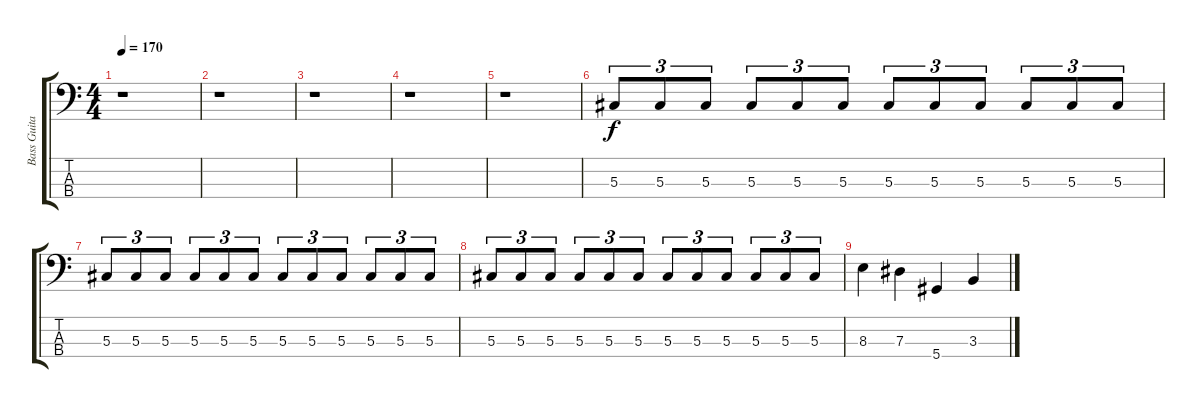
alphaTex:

\track ("Bass Guitar" "Bass Guita") {instrument electricbassfinger}
\staff {score tabs}
\tuning (Gb2 Db2 Ab1 Eb1) {hide}
\ts (4 4)
\tempo 170
\clef f4
\ks c
r.1{dy f} |
r.1 |
r.1 |
r.1 |
r.1 |
5.3.8{tu (3 2)} 5.3.8{tu (3 2)} 5.3.8{tu (3 2)} 5.3.8{tu (3 2)} 5.3.8{tu (3 2)} 5.3.8{tu (3 2)} 5.3.8{tu (3 2)} 5.3.8{tu (3 2)} 5.3.8{tu (3 2)} 5.3.8{tu (3 2)} 5.3.8{tu (3 2)} 5.3.8{tu (3 2)} |
5.3.8{tu (3 2)} 5.3.8{tu (3 2)} 5.3.8{tu (3 2)} 5.3.8{tu (3 2)} 5.3.8{tu (3 2)} 5.3.8{tu (3 2)} 5.3.8{tu (3 2)} 5.3.8{tu (3 2)} 5.3.8{tu (3 2)} 5.3.8{tu (3 2)} 5.3.8{tu (3 2)} 5.3.8{tu (3 2)} |
5.3.8{tu (3 2)} 5.3.8{tu (3 2)} 5.3.8{tu (3 2)} 5.3.8{tu (3 2)} 5.3.8{tu (3 2)} 5.3.8{tu (3 2)} 5.3.8{tu (3 2)} 5.3.8{tu (3 2)} 5.3.8{tu (3 2)} 5.3.8{tu (3 2)} 5.3.8{tu (3 2)} 5.3.8{tu (3 2)} |
8.3.4 7.3.4 5.4.4 3.3.4
